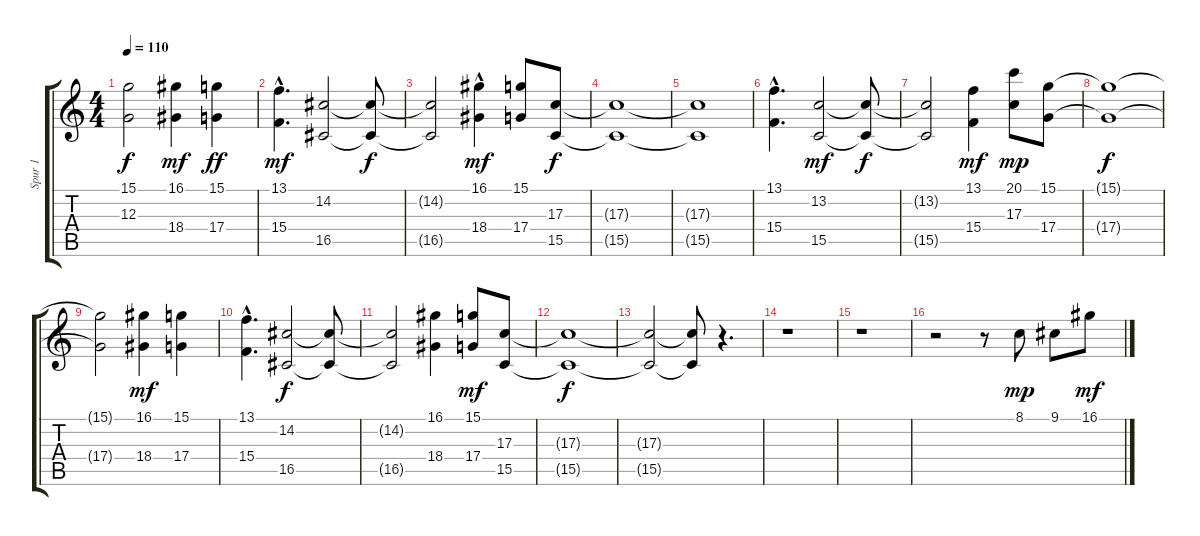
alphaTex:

\track ("Spur 1" "Spur 1") {instrument fx3crystal}
\staff {score tabs}
\tuning (E4 B3 G3 D3 A2 E2) {hide}
\ts (4 4)
\tempo 110
\clef g2
\ks c
(15.1{t} 12.3{t}).2{dy f} (16.1 18.4).4{dy mf} (15.1 17.4).4{dy ff} |
(13.1 15.4{hac}).4{d dy mf} (14.2 16.5).2 (14.2{t} 16.5{t}).8{dy f} |
(14.2{t} 16.5{t}).2 (16.1{hac} 18.4).4{dy mf} (15.1 17.4).8 (17.3 15.5).8{dy f} |
(17.3{t} 15.5{t}).1 |
(17.3{t} 15.5{t}).1 |
(13.1 15.4{hac}).4{d} (13.2 15.5).2{dy mf} (13.2{t} 15.5{t}).8{dy f} |
(13.2{t} 15.5{t}).2 (13.1 15.4).4{dy mf} (20.1 17.3).8{dy mp} (15.1 17.4).8 |
(15.1{t} 17.4{t}).1{dy f} |
(15.1{t} 17.4{t}).2 (16.1 18.4).4{dy mf} (15.1 17.4).4 |
(13.1 15.4{hac}).4{d} (14.2 16.5).2{dy f} (14.2{t} 16.5{t}).8 |
(14.2{t} 16.5{t}).2 (16.1 18.4).4 (15.1 17.4).8{dy mf} (17.3 15.5).8 |
(17.3{t} 15.5{t}).1{dy f} |
(17.3{t} 15.5{t}).2 (17.3{t} 15.5{t}).8 r.4{d} |
r.1 |
r.1 |
r.2 r.8 8.1.8{dy mp} 9.1.8 16.1.8{dy mf}
